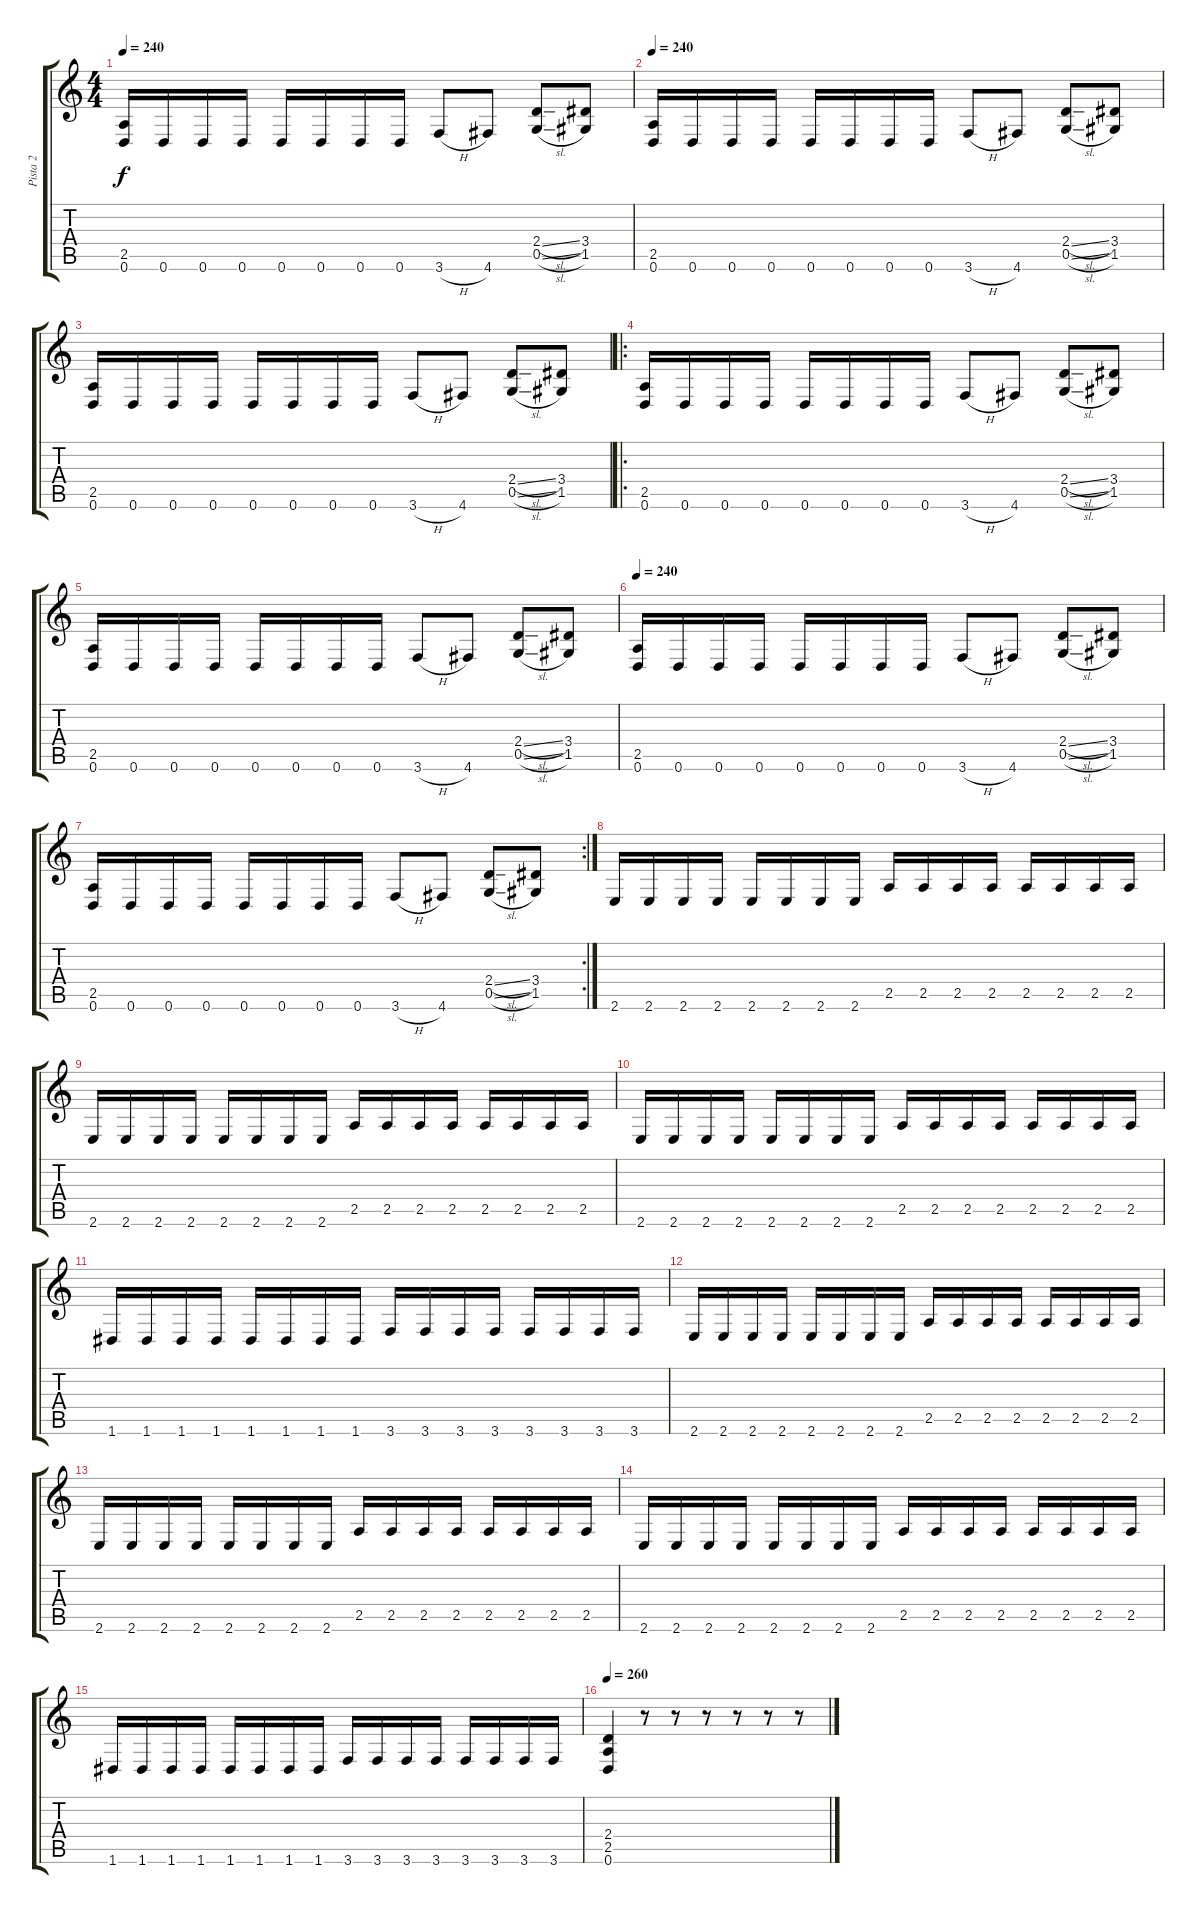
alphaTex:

\track ("Pista 2" "Pista 2") {instrument distortionguitar}
\staff {score tabs}
\tuning (D4 A3 F3 C3 G2 D2) {hide}
\ts (4 4)
\tempo 240
\clef g2
\ks c
(2.5 0.6).16{dy f} 0.6.16 0.6.16 0.6.16 0.6.16 0.6.16 0.6.16 0.6.16 3.6{h}.8 4.6.8 (2.4{sl} 0.5{sl}).8 (3.4 1.5).8 |
\tempo 240
(2.5 0.6).16 0.6.16 0.6.16 0.6.16 0.6.16 0.6.16 0.6.16 0.6.16 3.6{h}.8 4.6.8 (2.4{sl} 0.5{sl}).8 (3.4 1.5).8 |
(2.5 0.6).16 0.6.16 0.6.16 0.6.16 0.6.16 0.6.16 0.6.16 0.6.16 3.6{h}.8 4.6.8 (2.4{sl} 0.5{sl}).8 (3.4 1.5).8 |
\ro
(2.5 0.6).16 0.6.16 0.6.16 0.6.16 0.6.16 0.6.16 0.6.16 0.6.16 3.6{h}.8 4.6.8 (2.4{sl} 0.5{sl}).8 (3.4 1.5).8 |
(2.5 0.6).16 0.6.16 0.6.16 0.6.16 0.6.16 0.6.16 0.6.16 0.6.16 3.6{h}.8 4.6.8 (2.4{sl} 0.5{sl}).8 (3.4 1.5).8 |
\tempo 240
(2.5 0.6).16 0.6.16 0.6.16 0.6.16 0.6.16 0.6.16 0.6.16 0.6.16 3.6{h}.8 4.6.8 (2.4{sl} 0.5{sl}).8 (3.4 1.5).8 |
\rc 2
(2.5 0.6).16 0.6.16 0.6.16 0.6.16 0.6.16 0.6.16 0.6.16 0.6.16 3.6{h}.8 4.6.8 (2.4{sl} 0.5{sl}).8 (3.4 1.5).8 |
2.6.16 2.6.16 2.6.16 2.6.16 2.6.16 2.6.16 2.6.16 2.6.16 2.5.16 2.5.16 2.5.16 2.5.16 2.5.16 2.5.16 2.5.16 2.5.16 |
2.6.16 2.6.16 2.6.16 2.6.16 2.6.16 2.6.16 2.6.16 2.6.16 2.5.16 2.5.16 2.5.16 2.5.16 2.5.16 2.5.16 2.5.16 2.5.16 |
2.6.16 2.6.16 2.6.16 2.6.16 2.6.16 2.6.16 2.6.16 2.6.16 2.5.16 2.5.16 2.5.16 2.5.16 2.5.16 2.5.16 2.5.16 2.5.16 |
1.6.16 1.6.16 1.6.16 1.6.16 1.6.16 1.6.16 1.6.16 1.6.16 3.6.16 3.6.16 3.6.16 3.6.16 3.6.16 3.6.16 3.6.16 3.6.16 |
2.6.16 2.6.16 2.6.16 2.6.16 2.6.16 2.6.16 2.6.16 2.6.16 2.5.16 2.5.16 2.5.16 2.5.16 2.5.16 2.5.16 2.5.16 2.5.16 |
2.6.16 2.6.16 2.6.16 2.6.16 2.6.16 2.6.16 2.6.16 2.6.16 2.5.16 2.5.16 2.5.16 2.5.16 2.5.16 2.5.16 2.5.16 2.5.16 |
2.6.16 2.6.16 2.6.16 2.6.16 2.6.16 2.6.16 2.6.16 2.6.16 2.5.16 2.5.16 2.5.16 2.5.16 2.5.16 2.5.16 2.5.16 2.5.16 |
1.6.16 1.6.16 1.6.16 1.6.16 1.6.16 1.6.16 1.6.16 1.6.16 3.6.16 3.6.16 3.6.16 3.6.16 3.6.16 3.6.16 3.6.16 3.6.16 |
\tempo 270
\tempo 260
(2.4 2.5 0.6).4 r.8 r.8 r.8 r.8 r.8 r.8
